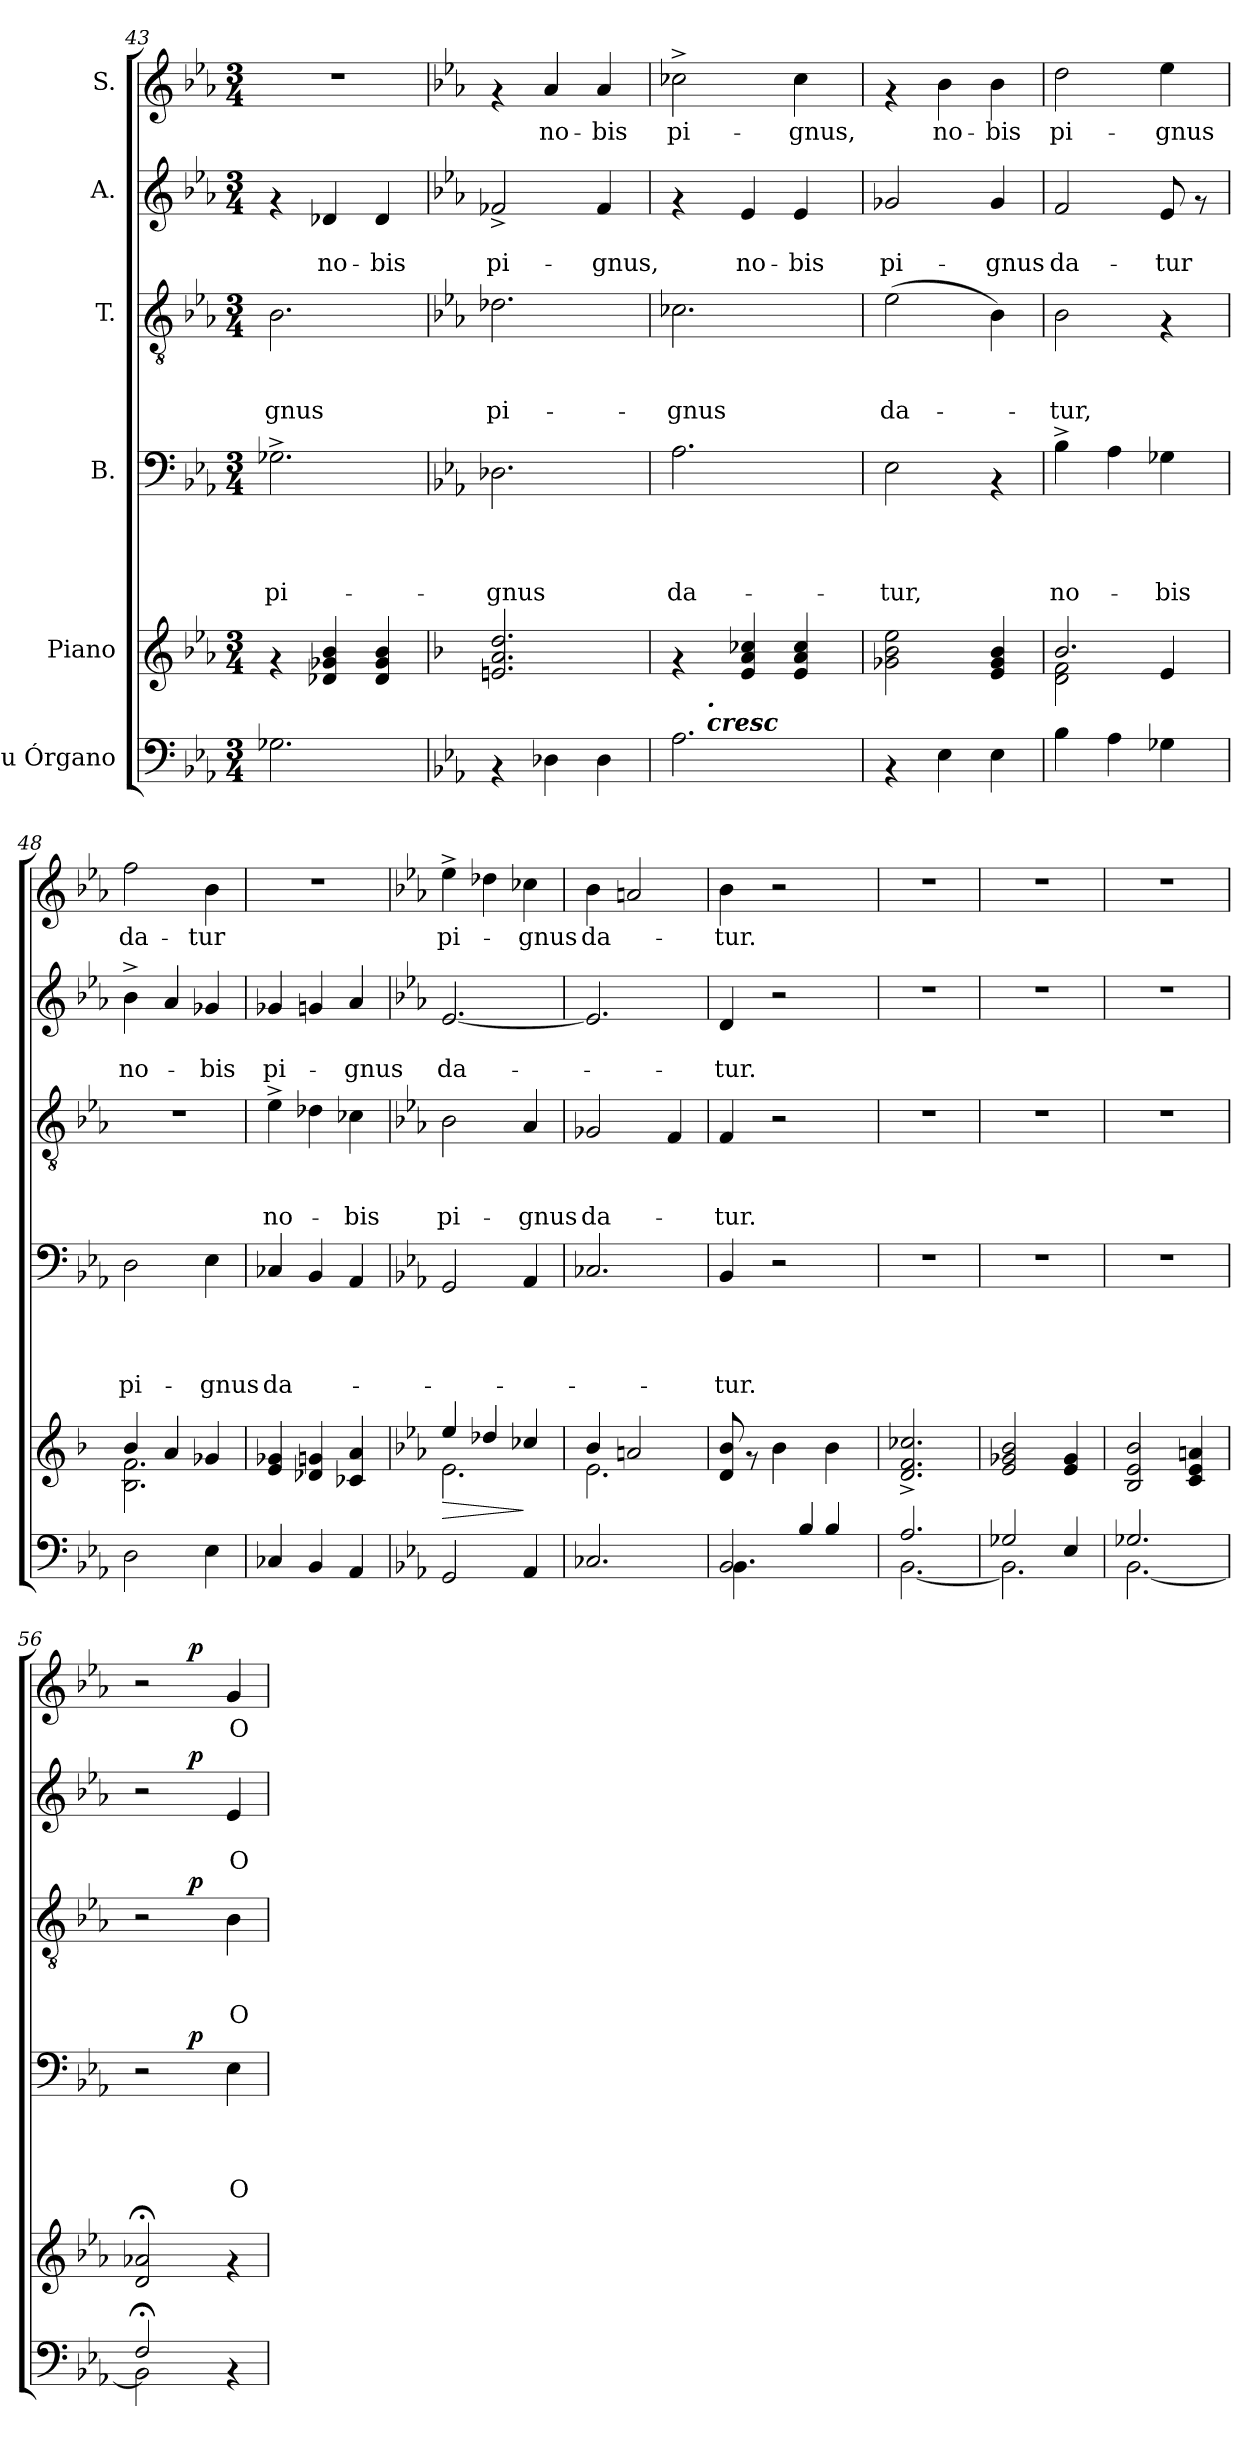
**kern	**kern	**dynam	**kern	**text	**text	**text	**text	**dynam	**kern	**text	**text	**text	**dynam	**kern	**text	**text	**dynam	**kern	**text	**dynam
*part6	*part5	*part5	*part4	*part4	*part4	*part4	*part4	*part4	*part3	*part3	*part3	*part3	*part3	*part2	*part2	*part2	*part2	*part1	*part1	*part1
*staff6	*staff5	*staff5	*staff4	*staff4	*staff4	*staff4	*staff4	*staff4	*staff3	*staff3	*staff3	*staff3	*staff3	*staff2	*staff2	*staff2	*staff2	*staff1	*staff1	*staff1
*I"u Órgano	*I"Piano	*	*I"B.	*	*	*	*	*	*I"T.	*	*	*	*	*I"A.	*	*	*	*I"S.	*	*
*clefF4	*clefG2	*	*clefF4	*	*	*	*	*	*clefGv2	*	*	*	*	*clefG2	*	*	*	*clefG2	*	*
*k[b-e-a-]	*k[b-e-a-]	*	*k[b-e-a-]	*	*	*	*	*	*k[b-e-a-]	*	*	*	*	*k[b-e-a-]	*	*	*	*k[b-e-a-]	*	*
*E-:	*E-:	*	*E-:	*	*	*	*	*	*E-:	*	*	*	*	*E-:	*	*	*	*E-:	*	*
*M3/4	*M3/4	*	*M3/4	*	*	*	*	*	*M3/4	*	*	*	*	*M3/4	*	*	*	*M3/4	*	*
=43	=43	=43	=43	=43	=43	=43	=43	=43	=43	=43	=43	=43	=43	=43	=43	=43	=43	=43	=43	=43
!	!	!	!	!	!	!	!LO:LY:b	!	!	!	!	!LO:LY:b	!	!	!	!	!	!	!	!
2.G-X\	4rf	.	2.G-X^>\	.	.	.	pi-	.	2.B-\	.	.	-gnus	.	4rf	.	.	.	2.r	.	.
!	!	!	!	!	!	!	!	!	!	!	!	!	!	!	!	!LO:LY:b	!	!	!	!
.	4d-X/ 4g-X/ 4b-/	.	.	.	.	.	.	.	.	.	.	.	.	4d-X/	.	no-	.	.	.	.
!	!	!	!	!	!	!	!	!	!	!	!	!	!	!	!	!LO:LY:b	!	!	!	!
.	4d-/ 4g-/ 4b-/	.	.	.	.	.	.	.	.	.	.	.	.	4d-/	.	-bis	.	.	.	.
=44	=44	=44	=44	=44	=44	=44	=44	=44	=44	=44	=44	=44	=44	=44	=44	=44	=44	=44	=44	=44
*	*k[b-]	*	*	*	*	*	*	*	*	*	*	*	*	*	*	*	*	*	*	*
*	*F:	*	*	*	*	*	*	*	*	*	*	*	*	*	*	*	*	*	*	*
!	!	!	!	!	!	!	!LO:LY:b	!	!	!	!	!LO:LY:b	!	!	!	!LO:LY:b	!	!	!	!
4rAA	2.en/ 2.a/ 2.dd/	.	2.D-X\	.	.	.	-gnus	.	2.d-X\	.	.	pi-	.	2f-X^</	.	pi-	.	4rf	.	.
!	!	!	!	!	!	!	!	!	!	!	!	!	!	!	!	!	!	!	!LO:LY:b	!
4D-X\	.	.	.	.	.	.	.	.	.	.	.	.	.	.	.	.	.	4a-/	no-	.
!	!	!	!	!	!	!	!	!	!	!	!	!	!	!	!	!LO:LY:b	!	!	!LO:LY:b	!
4D-\	.	.	.	.	.	.	.	.	.	.	.	.	.	4f-/	.	-gnus,	.	4a-/	-bis	.
=45	=45	=45	=45	=45	=45	=45	=45	=45	=45	=45	=45	=45	=45	=45	=45	=45	=45	=45	=45	=45
!	!	!	!	!	!	!	!LO:LY:b	!	!	!	!	!LO:LY:b	!	!	!	!	!	!	!LO:LY:b	!
*^	*	*	*	*	*	*	*	*	*	*	*	*	*	*	*	*	*	*	*	*
2.A-\	8ryy	4rf	.	2.A-\	.	.	.	da-	.	2.c-X\	.	.	-gnus	.	4rf	.	.	.	2cc-X^>\	pi-	.
!	!LO:TX:a:Bi:t=cresc	!	!	!	!	!	!	!	!	!	!	!	!	!	!	!	!	!	!	!	!
!	!LO:TX:a:Bi:t=.	!	!	!	!	!	!	!	!	!	!	!	!	!	!	!	!	!	!	!	!
.	2ryy	.	.	.	.	.	.	.	.	.	.	.	.	.	.	.	.	.	.	.	.
!	!	!	!	!	!	!	!	!	!	!	!	!	!	!	!	!	!LO:LY:b	!	!	!	!
.	.	4e/ 4a/ 4cc-X/	.	.	.	.	.	.	.	.	.	.	.	.	4e-/	.	no-	.	.	.	.
!	!	!	!	!	!	!	!	!	!	!	!	!	!	!	!	!	!LO:LY:b	!	!	!LO:LY:b	!
.	.	4e/ 4a/ 4cc-/	.	.	.	.	.	.	.	.	.	.	.	.	4e-/	.	-bis	.	4cc-\	-gnus,	.
.	8ryy	.	.	.	.	.	.	.	.	.	.	.	.	.	.	.	.	.	.	.	.
=46	=46	=46	=46	=46	=46	=46	=46	=46	=46	=46	=46	=46	=46	=46	=46	=46	=46	=46	=46	=46	=46
!	!	!	!	!	!	!	!	!LO:LY:b	!	!	!	!	!LO:LY:b	!	!	!	!LO:LY:b	!	!	!	!
*v	*v	*	*	*	*	*	*	*	*	*	*	*	*	*	*	*	*	*	*	*	*
4rAA	2g-X\ 2b-\ 2ee\	.	2E-\	.	.	.	-tur,	.	(>2e-\	.	.	da-	.	2g-X/	.	pi-	.	4rf	.	.
!	!	!	!	!	!	!	!	!	!	!	!	!	!	!	!	!	!	!	!LO:LY:b	!
4E-\	.	.	.	.	.	.	.	.	.	.	.	.	.	.	.	.	.	4b-\	no-	.
!	!	!	!	!	!	!	!	!	!	!	!	!	!	!	!	!LO:LY:b	!	!	!LO:LY:b	!
4E-\	4e/ 4g-/ 4b-/	.	4rAA	.	.	.	.	.	4B-\)	.	.	.	.	4g-/	.	-gnus	.	4b-\	-bis	.
=47	=47	=47	=47	=47	=47	=47	=47	=47	=47	=47	=47	=47	=47	=47	=47	=47	=47	=47	=47	=47
*	*^	*	*	*	*	*	*	*	*	*	*	*	*	*	*	*	*	*	*	*
!	!	!	!	!	!	!	!	!LO:LY:b	!	!	!	!	!LO:LY:b	!	!	!	!LO:LY:b	!	!	!LO:LY:b	!
4B-\	2d\ 2f\	2.b-/	.	4B-^>\	.	.	.	no-	.	2B-\	.	.	-tur,	.	2f/	.	da-	.	2dd\	pi-	.
4A-\	.	.	.	4A-\	.	.	.	.	.	.	.	.	.	.	.	.	.	.	.	.	.
!	!	!	!	!	!	!	!	!LO:LY:b	!	!	!	!	!	!	!	!	!LO:LY:b	!	!	!LO:LY:b	!
4G-X\	4e/	.	.	4G-X\	.	.	.	-bis	.	4rF	.	.	.	.	8e-/	.	-tur	.	4ee-\	-gnus	.
.	.	.	.	.	.	.	.	.	.	.	.	.	.	.	8rf	.	.	.	.	.	.
=48	=48	=48	=48	=48	=48	=48	=48	=48	=48	=48	=48	=48	=48	=48	=48	=48	=48	=48	=48	=48	=48
!	!	!	!	!	!	!	!	!LO:LY:b	!	!	!	!	!	!	!	!	!LO:LY:b	!	!	!LO:LY:b	!
2D\	4b-/	2.B-\ 2.f\	.	2D\	.	.	.	pi-	.	2.r	.	.	.	.	4b-^>\	.	no-	.	2ff\	da-	.
.	4a/	.	.	.	.	.	.	.	.	.	.	.	.	.	4a-/	.	.	.	.	.	.
!	!	!	!	!	!	!	!	!LO:LY:b	!	!	!	!	!	!	!	!	!LO:LY:b	!	!	!LO:LY:b	!
4E-\	4g-X/	.	.	4E-\	.	.	.	-gnus	.	.	.	.	.	.	4g-X/	.	-bis	.	4b-\	-tur	.
*	*v	*v	*	*	*	*	*	*	*	*	*	*	*	*	*	*	*	*	*	*	*
=49	=49	=49	=49	=49	=49	=49	=49	=49	=49	=49	=49	=49	=49	=49	=49	=49	=49	=49	=49	=49
!	!	!	!	!	!	!	!LO:LY:b	!	!	!	!	!LO:LY:b	!	!	!	!LO:LY:b	!	!	!	!
4C-X/	4e/ 4g-X/	.	4C-X/	.	.	.	da-	.	4e-^>\	.	.	no-	.	4g-X/	.	pi-	.	2.r	.	.
4BB-/	4d-X/ 4gn/	.	4BB-/	.	.	.	.	.	4d-X\	.	.	.	.	4gn/	.	.	.	.	.	.
!	!	!	!	!	!	!	!	!	!	!	!	!LO:LY:b	!	!	!	!LO:LY:b	!	!	!	!
4AA-/	4c-X/ 4a/	.	4AA-/	.	.	.	.	.	4c-X\	.	.	-bis	.	4a-/	.	-gnus	.	.	.	.
!!LO:LB:g=z
=50	=50	=50	=50	=50	=50	=50	=50	=50	=50	=50	=50	=50	=50	=50	=50	=50	=50	=50	=50	=50
*	*k[b-e-a-]	*	*	*	*	*	*	*	*	*	*	*	*	*	*	*	*	*	*	*
*	*E-:	*	*	*	*	*	*	*	*	*	*	*	*	*	*	*	*	*	*	*
!	!	!LO:HP:b	!	!	!	!	!	!	!	!	!	!LO:LY:b	!	!	!	!LO:LY:b	!	!	!LO:LY:b	!
*	*^	*	*	*	*	*	*	*	*	*	*	*	*	*	*	*	*	*	*	*
2GG/	4ee-/	2.e-\	>	2GG/	.	.	.	.	.	2B-\	.	.	pi-	.	[>2.e-/	.	da-	.	4ee-^>\	pi-	.
.	4dd-X/	.	.	.	.	.	.	.	.	.	.	.	.	.	.	.	.	.	4dd-X\	.	.
!	!	!	!	!	!	!	!	!	!	!	!	!	!LO:LY:b	!	!	!	!	!	!	!LO:LY:b	!
4AA-/	4cc-X/	.	]	4AA-/	.	.	.	.	.	4A-/	.	.	-gnus	.	.	.	.	.	4cc-X\	-gnus	.
=51	=51	=51	=51	=51	=51	=51	=51	=51	=51	=51	=51	=51	=51	=51	=51	=51	=51	=51	=51	=51	=51
!	!	!	!	!	!	!	!	!	!	!	!	!	!LO:LY:b	!	!	!	!	!	!	!LO:LY:b	!
2.C-X/	4b-/	2.e-\	.	2.C-X/	.	.	.	.	.	2G-X/	.	.	da-	.	2.e-/]	.	.	.	4b-\	da-	.
.	2an/	.	.	.	.	.	.	.	.	.	.	.	.	.	.	.	.	.	2an/	.	.
.	.	.	.	.	.	.	.	.	.	4F/	.	.	.	.	.	.	.	.	.	.	.
*	*v	*v	*	*	*	*	*	*	*	*	*	*	*	*	*	*	*	*	*	*	*
=52	=52	=52	=52	=52	=52	=52	=52	=52	=52	=52	=52	=52	=52	=52	=52	=52	=52	=52	=52	=52
*^	*	*	*	*	*	*	*	*	*	*	*	*	*	*	*	*	*	*	*	*
*	*^	*	*	*	*	*	*	*	*	*	*	*	*	*	*	*	*	*	*	*	*
!	!	!	!	!	!	!	!	!	!LO:LY:b	!	!	!	!	!LO:LY:b	!	!	!	!LO:LY:b	!	!	!LO:LY:b	!
2.BB-/	4.BB-\	2ryy	8d/ 8b-/	.	4BB-/	.	.	.	-tur.	.	4F/	.	.	-tur.	.	4d/	.	-tur.	.	4b-\	-tur.	.
.	.	.	8rf	.	.	.	.	.	.	.	.	.	.	.	.	.	.	.	.	.	.	.
.	.	.	4b-\	.	2r	.	.	.	.	.	2r	.	.	.	.	2r	.	.	.	2r	.	.
.	4B-/	.	.	.	.	.	.	.	.	.	.	.	.	.	.	.	.	.	.	.	.	.
.	.	4B-/	4b-\	.	.	.	.	.	.	.	.	.	.	.	.	.	.	.	.	.	.	.
.	8ryy	.	.	.	.	.	.	.	.	.	.	.	.	.	.	.	.	.	.	.	.	.
*	*v	*v	*	*	*	*	*	*	*	*	*	*	*	*	*	*	*	*	*	*	*	*
=53	=53	=53	=53	=53	=53	=53	=53	=53	=53	=53	=53	=53	=53	=53	=53	=53	=53	=53	=53	=53	=53
2.A-/	[<2.BB-\	2.d/^< 2.f/^< 2.cc-X/^<	.	2.r	.	.	.	.	.	2.r	.	.	.	.	2.r	.	.	.	2.r	.	.
=54	=54	=54	=54	=54	=54	=54	=54	=54	=54	=54	=54	=54	=54	=54	=54	=54	=54	=54	=54	=54	=54
2G-X/	2.BB-\]	2e-/ 2g-X/ 2b-/	.	2.r	.	.	.	.	.	2.r	.	.	.	.	2.r	.	.	.	2.r	.	.
4E-/	.	4e-/ 4g-/	.	.	.	.	.	.	.	.	.	.	.	.	.	.	.	.	.	.	.
=55	=55	=55	=55	=55	=55	=55	=55	=55	=55	=55	=55	=55	=55	=55	=55	=55	=55	=55	=55	=55	=55
2.G-X/	[<2.BB-\	2B-/ 2e-/ 2b-/	.	2.r	.	.	.	.	.	2.r	.	.	.	.	2.r	.	.	.	2.r	.	.
.	.	4c/ 4e-/ 4an/	.	.	.	.	.	.	.	.	.	.	.	.	.	.	.	.	.	.	.
=56	=56	=56	=56	=56	=56	=56	=56	=56	=56	=56	=56	=56	=56	=56	=56	=56	=56	=56	=56	=56	=56
*	*	*	*	*^	*	*	*	*	*	*^	*	*	*	*	*^	*	*	*	*^	*	*
2F;</	2BB-\]	2d/;< 2a-X/;<	.	2r	4ryy	.	.	.	.	.	2r	4ryy	.	.	.	.	2r	4ryy	.	.	.	2r	4ryy	.	.
.	.	.	.	.	32ryy	.	.	.	.	.	.	32ryy	.	.	.	.	.	32ryy	.	.	.	.	32ryy	.	.
!	!	!	!	!	!	!	!	!	!	!LO:DY:a	!	!	!	!	!	!LO:DY:a	!	!	!	!	!LO:DY:a	!	!	!	!LO:DY:a
.	.	.	.	.	4...ryy	.	.	.	.	p	.	4...ryy	.	.	.	p	.	4...ryy	.	.	p	.	4...ryy	.	p
!	!	!	!	!	!	!	!	!	!LO:LY:b	!	!	!	!	!	!LO:LY:b	!	!	!	!	!LO:LY:b	!	!	!	!LO:LY:b	!
4rAA	4ryy	4rf	.	4E-\	.	.	.	.	O	.	4B-\	.	.	.	O	.	4e-/	.	.	O	.	4g/	.	O	.
*	*	*	*	*v	*v	*	*	*	*	*	*	*	*	*	*	*	*v	*v	*	*	*	*v	*v	*	*
*v	*v	*	*	*	*	*	*	*	*	*v	*v	*	*	*	*	*	*	*	*	*	*	*
=	=	=	=	=	=	=	=	=	=	=	=	=	=	=	=	=	=	=	=	=
*-	*-	*-	*-	*-	*-	*-	*-	*-	*-	*-	*-	*-	*-	*-	*-	*-	*-	*-	*-	*-
